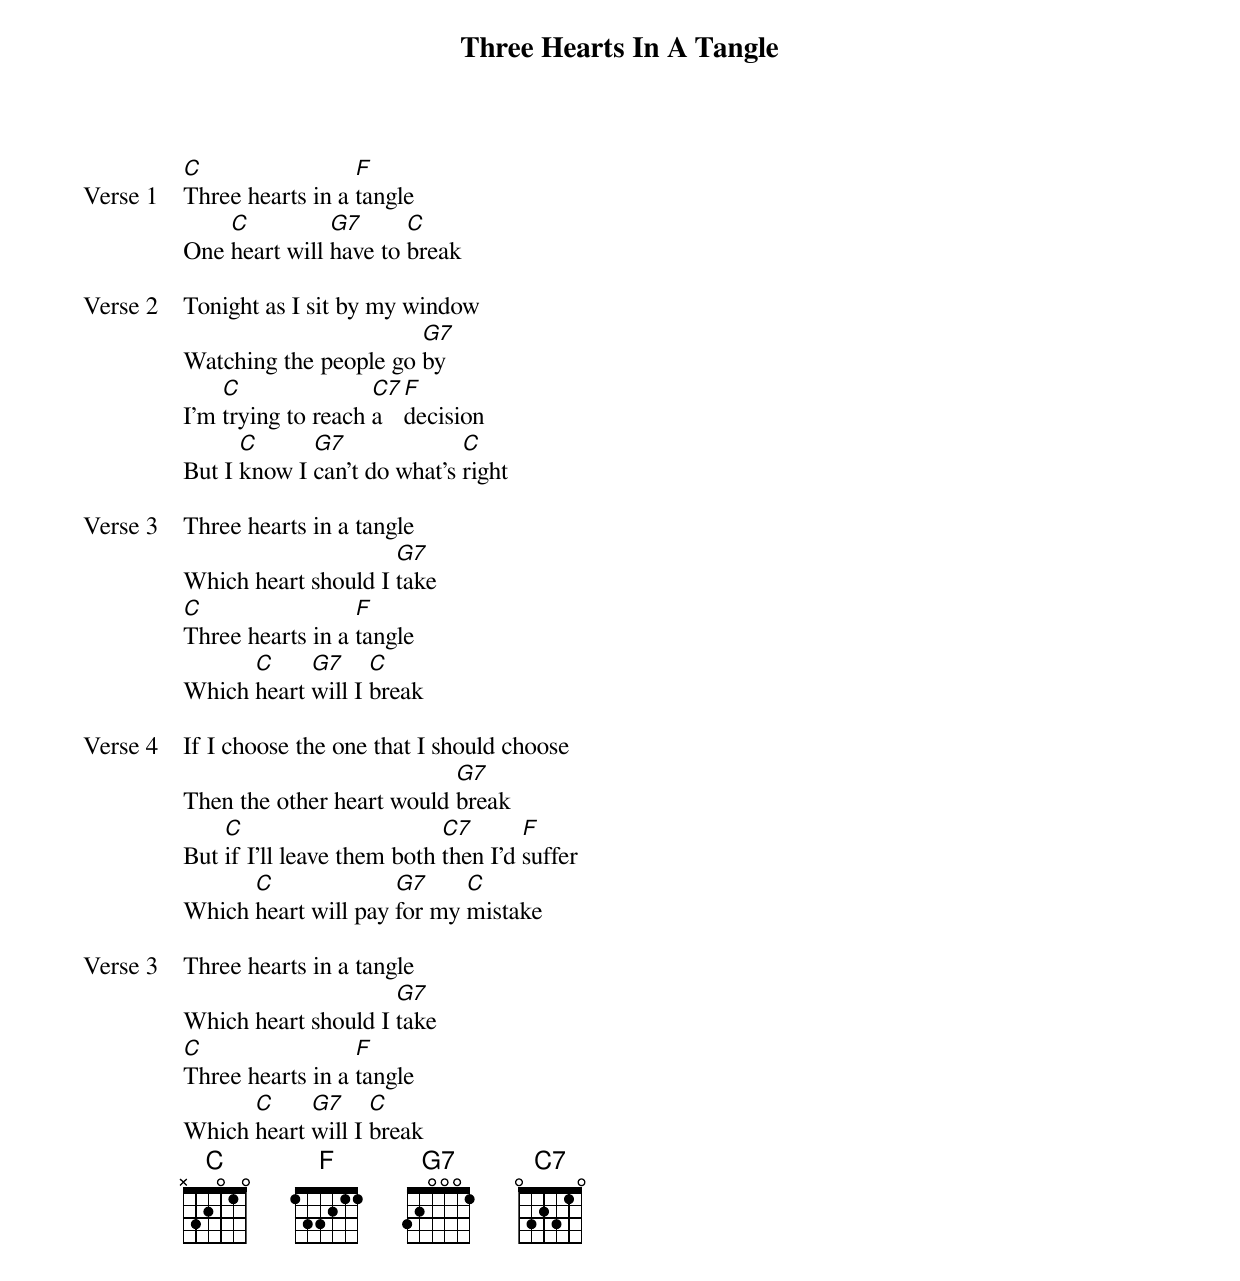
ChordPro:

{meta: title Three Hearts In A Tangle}
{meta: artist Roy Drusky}
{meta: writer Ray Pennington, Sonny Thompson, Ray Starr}

{start_of_verse: Verse 1}
[C]Three hearts in a [F]tangle
One [C]heart will [G7]have to [C]break
{end_of_verse}

{start_of_verse: Verse 2}
Tonight as I sit by my window
Watching the people go [G7]by
I'm [C]trying to reach [C7]a [F]decision
But I [C]know I [G7]can't do what's [C]right
{end_of_verse}

{start_of_verse: Verse 3}
Three hearts in a tangle
Which heart should I [G7]take
[C]Three hearts in a [F]tangle
Which [C]heart [G7]will I [C]break
{end_of_verse}

{start_of_verse: Verse 4}
If I choose the one that I should choose
Then the other heart would [G7]break
But [C]if I'll leave them both [C7]then I'd [F]suffer
Which [C]heart will pay [G7]for my [C]mistake
{end_of_verse}

{start_of_verse: Verse 3}
Three hearts in a tangle
Which heart should I [G7]take
[C]Three hearts in a [F]tangle
Which [C]heart [G7]will I [C]break
{end_of_verse}
